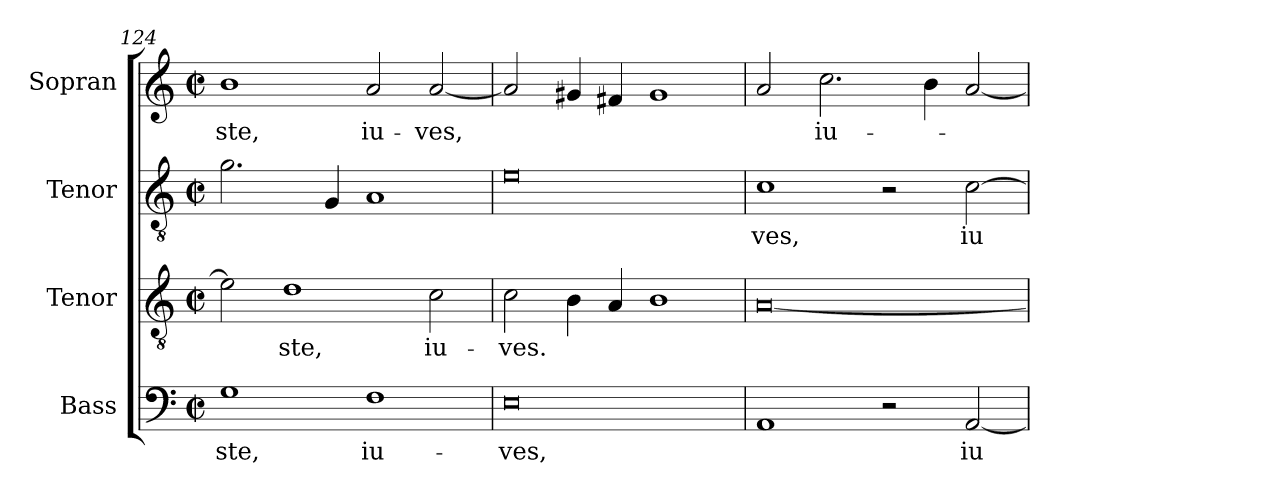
**kern	**text	**kern	**text	**kern	**text	**kern	**text
*part4	*part4	*part3	*part3	*part2	*part2	*part1	*part1
*staff4	*staff4	*staff3	*staff3	*staff2	*staff2	*staff1	*staff1
*I"Bass	*	*I"Tenor	*	*I"Tenor	*	*I"Sopran	*
*	*	*I'Tenor	*	*	*	*	*
*clefF4	*	*clefGv2	*	*clefGv2	*	*clefG2	*
*	*	*ITrd7c12	*	*ITrd7c12	*	*	*
*k[]	*	*k[]	*	*k[]	*	*k[]	*
*M2/2	*	*M2/2	*	*M2/2	*	*M2/2	*
*met(c|)	*	*met(c|)	*	*met(c|)	*	*met(c|)	*
=124	=124	=124	=124	=124	=124	=124	=124
!	!LO:LY:b:color=#000000	!	!	!	!	!	!
!	!	!	!	!	!	!	!LO:LY:b:color=#000000
1Gi	-ste,	2Ei\]	.	2.Gi\	.	1bi	-ste,
!	!	!	!LO:LY:b:color=#000000	!	!	!	!
.	.	1Di	-ste,	.	.	.	.
.	.	.	.	4GGi/	.	.	.
!	!LO:LY:b:color=#000000	!	!	!	!	!	!
!	!	!	!	!	!	!	!LO:LY:b:color=#000000
1Fi	iu-	.	.	1AAi	.	2ai/	iu-
!	!	!	!LO:LY:b:color=#000000	!	!	!	!
!	!	!	!	!	!	!	!LO:LY:b:color=#000000
.	.	2Ci\	iu-	.	.	[<2ai/	-ves,
=125	=125	=125	=125	=125	=125	=125	=125
!	!LO:LY:b:color=#000000	!	!	!	!	!	!
!	!	!	!LO:LY:b:color=#000000	!	!	!	!
0Ei	-ves,	2Ci\	-ves.	0Ei	.	2ai/]	.
.	.	4BBi\	.	.	.	4g#Xi/	.
.	.	4AAi/	.	.	.	4f#Xi/	.
.	.	1BBi	.	.	.	1g#i	.
=126	=126	=126	=126	=126	=126	=126	=126
!	!	!	!	!	!LO:LY:b:color=#000000	!	!
1AAi	.	[<0AAi	.	1Ci	-ves,	2ai/	.
!	!	!	!	!	!	!	!LO:LY:b:color=#000000
.	.	.	.	.	.	2.cci\	iu-
2r	.	.	.	2r	.	.	.
.	.	.	.	.	.	4bi\	.
!	!LO:LY:b:color=#000000	!	!	!	!	!	!
!	!	!	!	!	!LO:LY:b:color=#000000	!	!
[<2AAi/	iu-	.	.	[>2Ci\	iu-	[<2ai/	.
=	=	=	=	=	=	=	=
*-	*-	*-	*-	*-	*-	*-	*-
